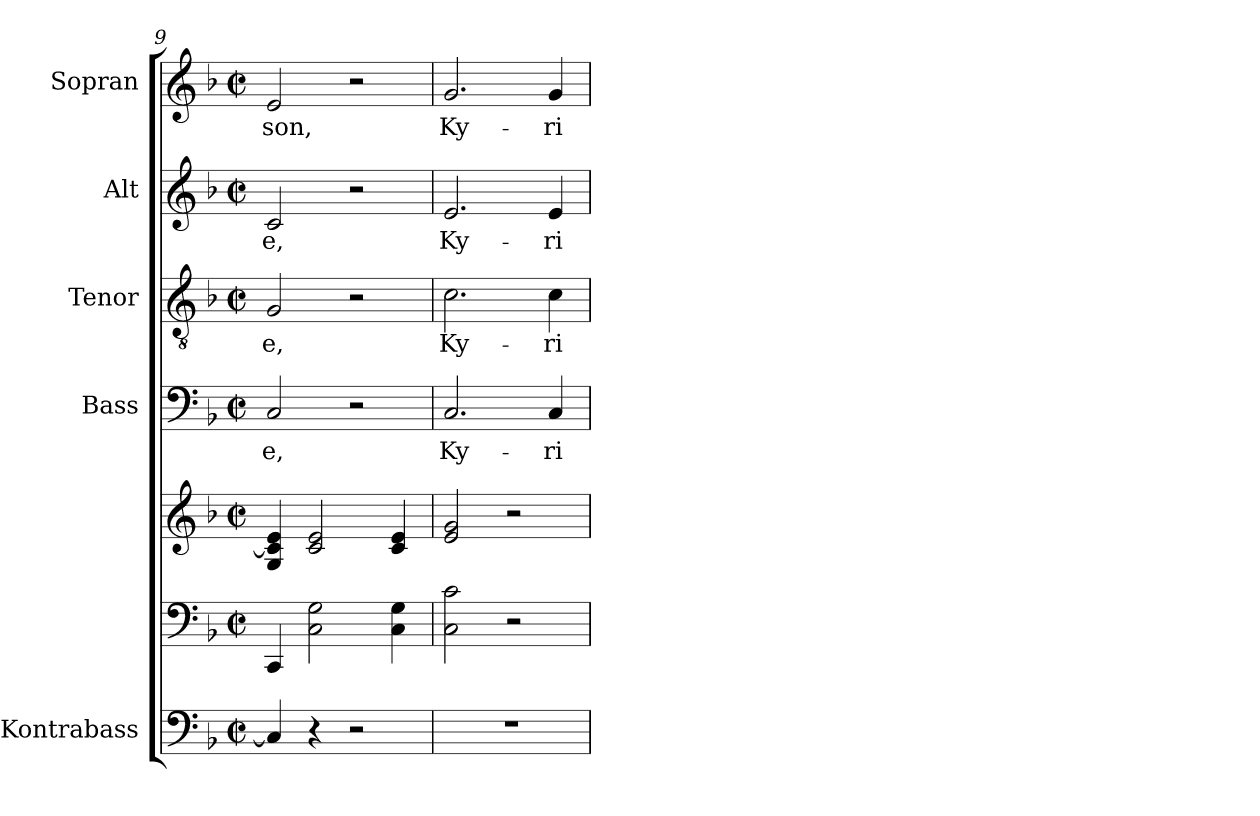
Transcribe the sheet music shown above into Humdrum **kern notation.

**kern	**kern	**kern	**kern	**text	**kern	**text	**kern	**text	**kern	**text
*part6	*part5	*part5	*part4	*part4	*part3	*part3	*part2	*part2	*part1	*part1
*staff7	*staff6	*staff5	*staff4	*staff4	*staff3	*staff3	*staff2	*staff2	*staff1	*staff1
*I"Kontrabass	*	*	*I"Bass	*	*I"Tenor	*	*I"Alt	*	*I"Sopran	*
*I'Kb.	*	*	*I'B.	*	*I'T.	*	*I'A.	*	*I'S.	*
*clefF4	*clefF4	*clefG2	*clefF4	*	*clefGv2	*	*clefG2	*	*clefG2	*
*ITrd7c12	*	*	*	*	*	*	*	*	*	*
*k[b-]	*k[b-]	*k[b-]	*k[b-]	*	*k[b-]	*	*k[b-]	*	*k[b-]	*
*F:	*F:	*F:	*F:	*	*F:	*	*F:	*	*F:	*
*M2/2	*M2/2	*M2/2	*M2/2	*	*M2/2	*	*M2/2	*	*M2/2	*
*met(c|)	*met(c|)	*met(c|)	*met(c|)	*	*met(c|)	*	*met(c|)	*	*met(c|)	*
=9	=9	=9	=9	=9	=9	=9	=9	=9	=9	=9
!	!	!	!	!LO:LY:b	!	!LO:LY:b	!	!LO:LY:b	!	!LO:LY:b
4CC/]	4CC/	4G/ 4c/] 4e/	2C/	-e,	2G/	-e,	2c/	-e,	2e/	-son,
4r	2C\ 2G\	2c/ 2e/	.	.	.	.	.	.	.	.
2r	.	.	2r	.	2r	.	2r	.	2r	.
.	4C\ 4G\	4c/ 4e/	.	.	.	.	.	.	.	.
=10	=10	=10	=10	=10	=10	=10	=10	=10	=10	=10
!	!	!	!	!LO:LY:b	!	!LO:LY:b	!	!LO:LY:b	!	!LO:LY:b
1r	2C\ 2c\	2e/ 2g/	2.C/	Ky-	2.c\	Ky-	2.e/	Ky-	2.g/	Ky-
.	2r	2r	.	.	.	.	.	.	.	.
!	!	!	!	!LO:LY:b	!	!LO:LY:b	!	!LO:LY:b	!	!LO:LY:b
.	.	.	4C/	-ri-	4c\	-ri-	4e/	-ri-	4g/	-ri-
=	=	=	=	=	=	=	=	=	=	=
*-	*-	*-	*-	*-	*-	*-	*-	*-	*-	*-
